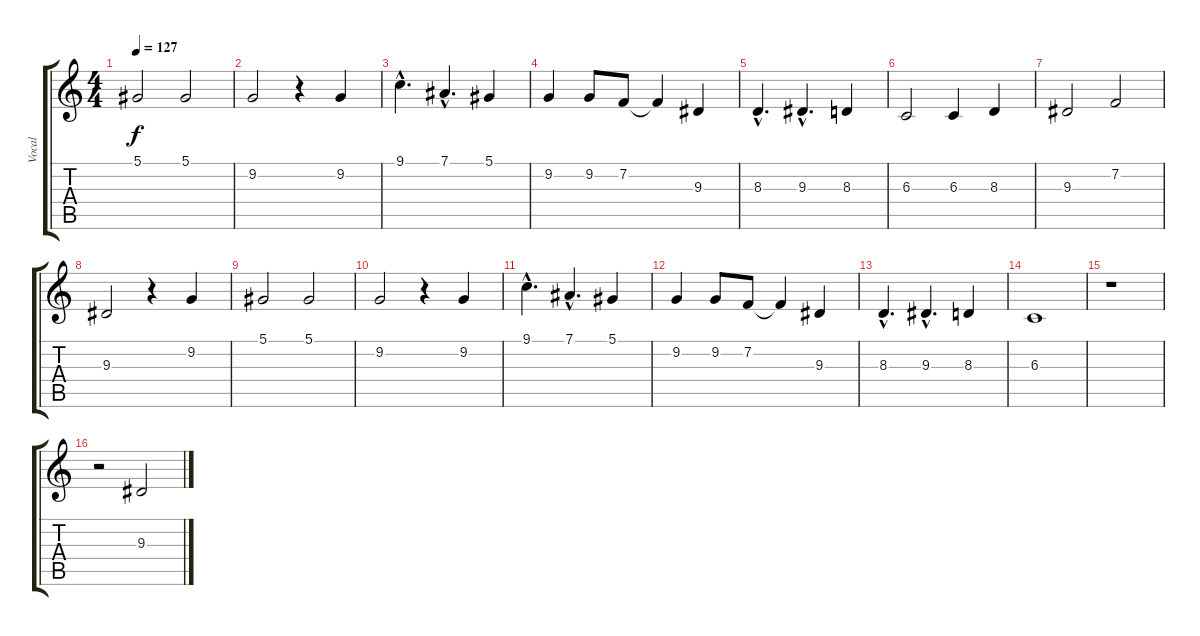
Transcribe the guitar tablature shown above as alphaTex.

\track ("Vocal" "Vocal") {instrument lead2sawtooth}
\staff {score tabs}
\tuning (Eb4 Bb3 Gb3 Db3 Ab2 Eb2) {hide}
\ts (4 4)
\tempo 127
\clef g2
\ks c
5.1.2{dy f} 5.1.2 |
9.2.2 r.4 9.2.4 |
9.1{hac}.4{d} 7.1{hac}.4{d} 5.1.4 |
9.2.4 9.2.8 7.2.8 7.2{t}.4 9.3.4 |
8.3{hac}.4{d} 9.3{hac}.4{d} 8.3.4 |
6.3.2 6.3.4 8.3.4 |
9.3.2 7.2.2 |
9.3.2 r.4 9.2.4 |
5.1.2 5.1.2 |
9.2.2 r.4 9.2.4 |
9.1{hac}.4{d} 7.1{hac}.4{d} 5.1.4 |
9.2.4 9.2.8 7.2.8 7.2{t}.4 9.3.4 |
8.3{hac}.4{d} 9.3{hac}.4{d} 8.3.4 |
6.3.1 |
r.1 |
r.2 9.3.2
